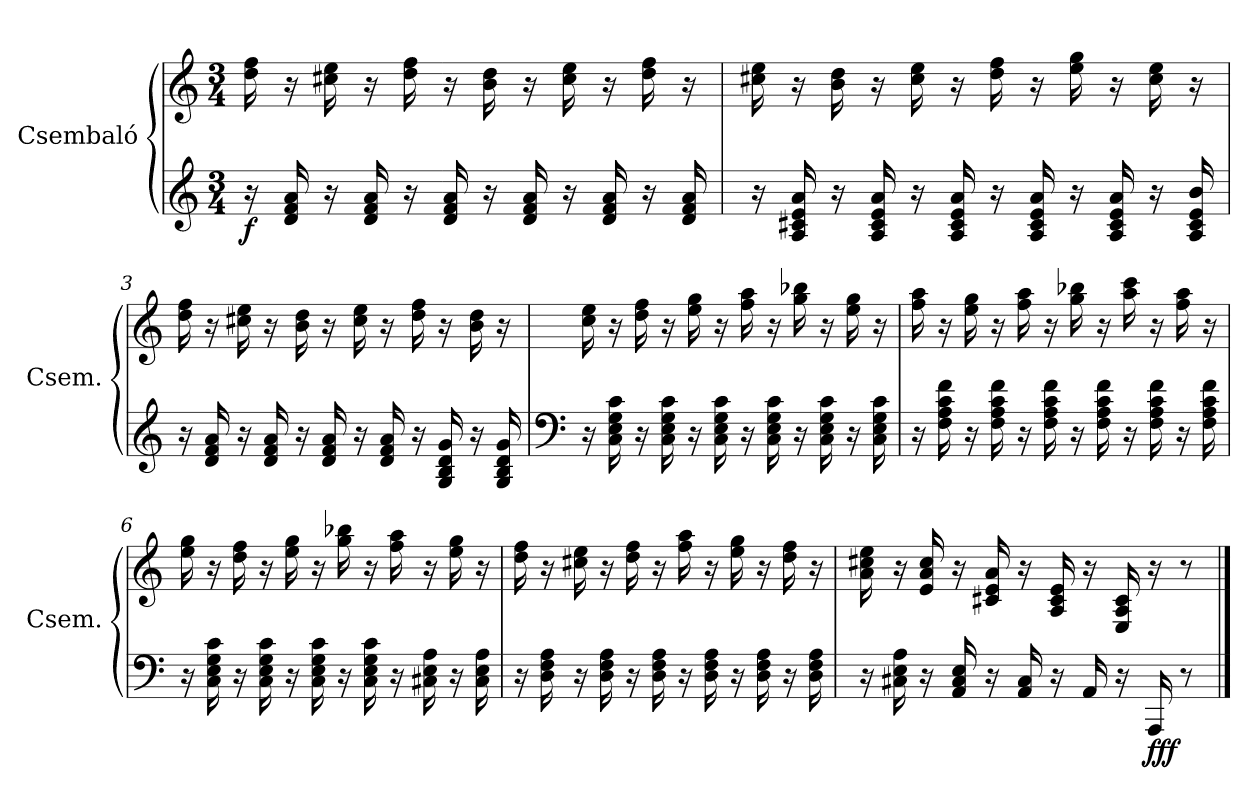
**kern	**kern	**dynam
*part1	*part1	*part1
*staff2	*staff1	*staff1/2
*I"Csembaló	*	*
*I'Csem.	*	*
*clefG2	*clefG2	*
*k[]	*k[]	*
*M3/4	*M3/4	*
*MM40	*MM40	*
=1	=1	=1
!	!	!LO:DY:b=2
16r	16dd\ 16ff\	f
*	*MM80	*
16d/ 16f/ 16a/	16r	.
16r	16cc#X\ 16ee\	.
16d/ 16f/ 16a/	16r	.
*	*MM120	*
16r	16dd\ 16ff\	.
16d/ 16f/ 16a/	16r	.
16r	16b\ 16dd\	.
16d/ 16f/ 16a/	16r	.
16r	16cc#\ 16ee\	.
16d/ 16f/ 16a/	16r	.
16r	16dd\ 16ff\	.
16d/ 16f/ 16a/	16r	.
=2	=2	=2
16r	16cc#X\ 16ee\	.
16A/ 16c#X/ 16e/ 16a/	16r	.
16r	16b\ 16dd\	.
16A/ 16c#/ 16e/ 16a/	16r	.
16r	16cc#\ 16ee\	.
16A/ 16c#/ 16e/ 16a/	16r	.
16r	16dd\ 16ff\	.
16A/ 16c#/ 16e/ 16a/	16r	.
16r	16ee\ 16gg\	.
16A/ 16c#/ 16e/ 16a/	16r	.
16r	16cc#\ 16ee\	.
16A/ 16c#/ 16e/ 16b/	16r	.
!!LO:LB:g=z
=3	=3	=3
16r	16dd\ 16ff\	.
16d/ 16f/ 16a/	16r	.
16r	16cc#X\ 16ee\	.
16d/ 16f/ 16a/	16r	.
16r	16b\ 16dd\	.
16d/ 16f/ 16a/	16r	.
16r	16cc#\ 16ee\	.
16d/ 16f/ 16a/	16r	.
16r	16dd\ 16ff\	.
16G/ 16B/ 16d/ 16g/	16r	.
16r	16b\ 16dd\	.
16G/ 16B/ 16d/ 16g/	16r	.
=4	=4	=4
*clefF4	*	*
16r	16cc\ 16ee\	.
16C\ 16E\ 16G\ 16c\	16r	.
16r	16dd\ 16ff\	.
16C\ 16E\ 16G\ 16c\	16r	.
16r	16ee\ 16gg\	.
16C\ 16E\ 16G\ 16c\	16r	.
16r	16ff\ 16aa\	.
16C\ 16E\ 16G\ 16c\	16r	.
16r	16gg\ 16bb-X\	.
16C\ 16E\ 16G\ 16c\	16r	.
16r	16ee\ 16gg\	.
16C\ 16E\ 16G\ 16c\	16r	.
=5	=5	=5
16r	16ff\ 16aa\	.
16F\ 16A\ 16c\ 16f\	16r	.
16r	16ee\ 16gg\	.
16F\ 16A\ 16c\ 16f\	16r	.
16r	16ff\ 16aa\	.
16F\ 16A\ 16c\ 16f\	16r	.
16r	16gg\ 16bb-X\	.
16F\ 16A\ 16c\ 16f\	16r	.
16r	16aa\ 16ccc\	.
16F\ 16A\ 16c\ 16f\	16r	.
16r	16ff\ 16aa\	.
16F\ 16A\ 16c\ 16f\	16r	.
!!LO:LB:g=z
=6	=6	=6
16r	16ee\ 16gg\	.
16C\ 16E\ 16G\ 16c\	16r	.
16r	16dd\ 16ff\	.
16C\ 16E\ 16G\ 16c\	16r	.
16r	16ee\ 16gg\	.
16C\ 16E\ 16G\ 16c\	16r	.
16r	16gg\ 16bb-X\	.
16C\ 16E\ 16G\ 16c\	16r	.
16r	16ff\ 16aa\	.
16C#X\ 16E\ 16A\	16r	.
16r	16ee\ 16gg\	.
16C#\ 16E\ 16A\	16r	.
=7	=7	=7
16r	16dd\ 16ff\	.
16D\ 16F\ 16A\	16r	.
16r	16cc#X\ 16ee\	.
16D\ 16F\ 16A\	16r	.
16r	16dd\ 16ff\	.
16D\ 16F\ 16A\	16r	.
16r	16ff\ 16aa\	.
16D\ 16F\ 16A\	16r	.
16r	16ee\ 16gg\	.
16D\ 16F\ 16A\	16r	.
*	*MM80	*
16r	16dd\ 16ff\	.
16D\ 16F\ 16A\	16r	.
=8	=8	=8
16r	16a\ 16cc#X\ 16ee\	.
*	*MM120	*
16C#X\ 16E\ 16A\	16r	.
16r	16e/ 16a/ 16cc#/	.
*	*MM100	*
16AA/ 16C#/ 16E/	16r	.
16r	16c#X/ 16e/ 16a/	.
*	*MM80	*
16AA/ 16C#/	16r	.
16r	16A/ 16c#/ 16e/	.
*	*MM60	*
16AA/	16r	.
16r	16E/ 16A/ 16c#/	.
*	*MM4	*
!	!	!LO:DY:b=2
16AAA/	16r	fff
8r	8r	.
==	==	==
*-	*-	*-
